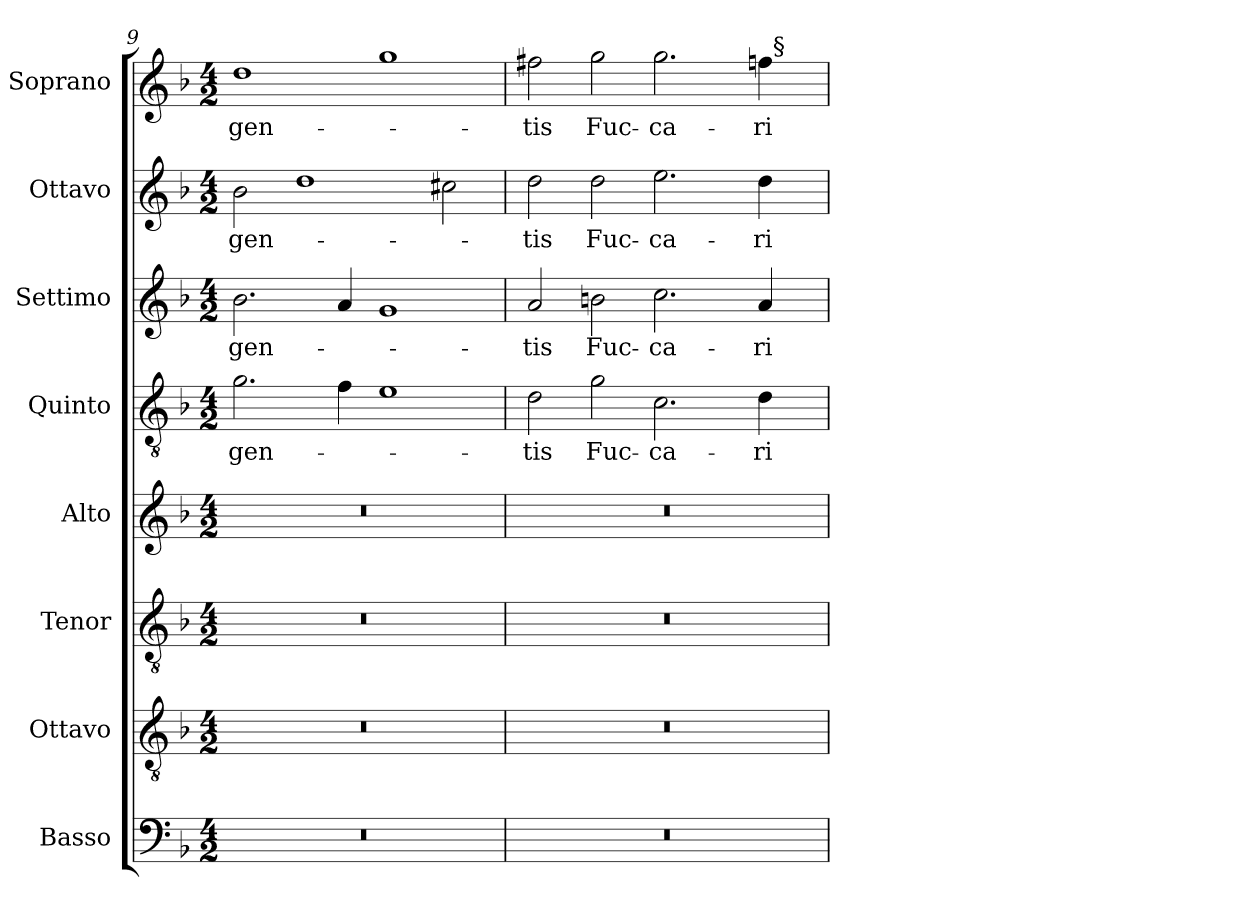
**kern	**kern	**kern	**kern	**kern	**text	**kern	**text	**kern	**text	**kern	**text
*part8	*part7	*part6	*part5	*part4	*part4	*part3	*part3	*part2	*part2	*part1	*part1
*staff8	*staff7	*staff6	*staff5	*staff4	*staff4	*staff3	*staff3	*staff2	*staff2	*staff1	*staff1
*I"Basso	*I"Ottavo	*I"Tenor	*I"Alto	*I"Quinto	*	*I"Settimo	*	*I"Ottavo	*	*I"Soprano	*
*I'B.	*I'Ot.	*I'T.	*I'A.	*I'Q.	*	*I'St.	*	*	*	*I'S.	*
*clefF4	*clefGv2	*clefGv2	*clefG2	*clefGv2	*	*clefG2	*	*clefG2	*	*clefG2	*
*	*ITrd7c12	*ITrd7c12	*	*ITrd7c12	*	*	*	*	*	*	*
*k[b-]	*k[b-]	*k[b-]	*k[b-]	*k[b-]	*	*k[b-]	*	*k[b-]	*	*k[b-]	*
*F:	*F:	*F:	*F:	*F:	*	*F:	*	*F:	*	*F:	*
*M4/2	*M4/2	*M4/2	*M4/2	*M4/2	*	*M4/2	*	*M4/2	*	*M4/2	*
=9	=9	=9	=9	=9	=9	=9	=9	=9	=9	=9	=9
!LO:N:vis=1	!LO:N:vis=1	!LO:N:vis=1	!LO:N:vis=1	!	!	!	!	!	!	!	!
!	!	!	!	!	!LO:LY:b:color=#000000	!	!	!	!	!	!
!	!	!	!	!	!	!	!LO:LY:b:color=#000000	!	!	!	!
!	!	!	!	!	!	!	!	!	!LO:LY:b:color=#000000	!	!
!	!	!	!	!	!	!	!	!	!	!	!LO:LY:b:color=#000000
0r	0r	0r	0r	2.Gi\	gen-	2.b-i\	gen-	2b-i\	gen-	1ddi	gen-
.	.	.	.	.	.	.	.	1ddi	.	.	.
.	.	.	.	4Fi\	.	4ai/	.	.	.	.	.
.	.	.	.	1Ei	.	1gi	.	.	.	1ggi	.
.	.	.	.	.	.	.	.	2cc#Xi\	.	.	.
=10	=10	=10	=10	=10	=10	=10	=10	=10	=10	=10	=10
!LO:N:vis=1	!LO:N:vis=1	!LO:N:vis=1	!LO:N:vis=1	!	!	!	!	!	!	!	!
!	!	!	!	!	!LO:LY:b:color=#000000	!	!	!	!	!	!
!	!	!	!	!	!	!	!LO:LY:b:color=#000000	!	!	!	!
!	!	!	!	!	!	!	!	!	!LO:LY:b:color=#000000	!	!
!	!	!	!	!	!	!	!	!	!	!	!LO:LY:b:color=#000000
*	*	*	*	*	*	*	*	*	*	*^	*
0r	0r	0r	0r	2Di\	-tis	2ai/	-tis	2ddi\	-tis	2ff#Xi\	1ryy	-tis
!	!	!	!	!	!LO:LY:b:color=#000000	!	!	!	!	!	!	!
!	!	!	!	!	!	!	!LO:LY:b:color=#000000	!	!	!	!	!
!	!	!	!	!	!	!	!	!	!LO:LY:b:color=#000000	!	!	!
!	!	!	!	!	!	!	!	!	!	!	!	!LO:LY:b:color=#000000
.	.	.	.	2Gi\	Fuc-	2bni\	Fuc-	2ddi\	Fuc-	2ggi\	.	Fuc-
!	!	!	!	!	!LO:LY:b:color=#000000	!	!	!	!	!	!	!
!	!	!	!	!	!	!	!LO:LY:b:color=#000000	!	!	!	!	!
!	!	!	!	!	!	!	!	!	!LO:LY:b:color=#000000	!	!	!
!	!	!	!	!	!	!	!	!	!	!	!	!LO:LY:b:color=#000000
.	.	.	.	2.Ci\	-ca-	2.cci\	-ca-	2.eei\	-ca-	2.ggi\	2ryy	-ca-
.	.	.	.	.	.	.	.	.	.	.	4ryy	.
!	!	!	!	!	!LO:LY:b:color=#000000	!	!	!	!	!	!	!
!	!	!	!	!	!	!	!LO:LY:b:color=#000000	!	!	!	!	!
!	!	!	!	!	!	!	!	!	!LO:LY:b:color=#000000	!	!	!
!	!	!	!	!	!	!	!	!	!	!	!	!LO:LY:b:color=#000000
.	.	.	.	4Di\	-ri-	4ai/	-ri-	4ddi\	-ri-	4ffi\	32ryy	-ri-
.	.	.	.	.	.	.	.	.	.	.	256ryy	.
!	!	!	!	!	!	!	!	!	!	!	!LO:TX:a:t=§	!
.	.	.	.	.	.	.	.	.	.	.	8ryy	.
.	.	.	.	.	.	.	.	.	.	.	16ryy	.
.	.	.	.	.	.	.	.	.	.	.	64..ryy	.
*	*	*	*	*	*	*	*	*	*	*v	*v	*
=	=	=	=	=	=	=	=	=	=	=	=
*-	*-	*-	*-	*-	*-	*-	*-	*-	*-	*-	*-
